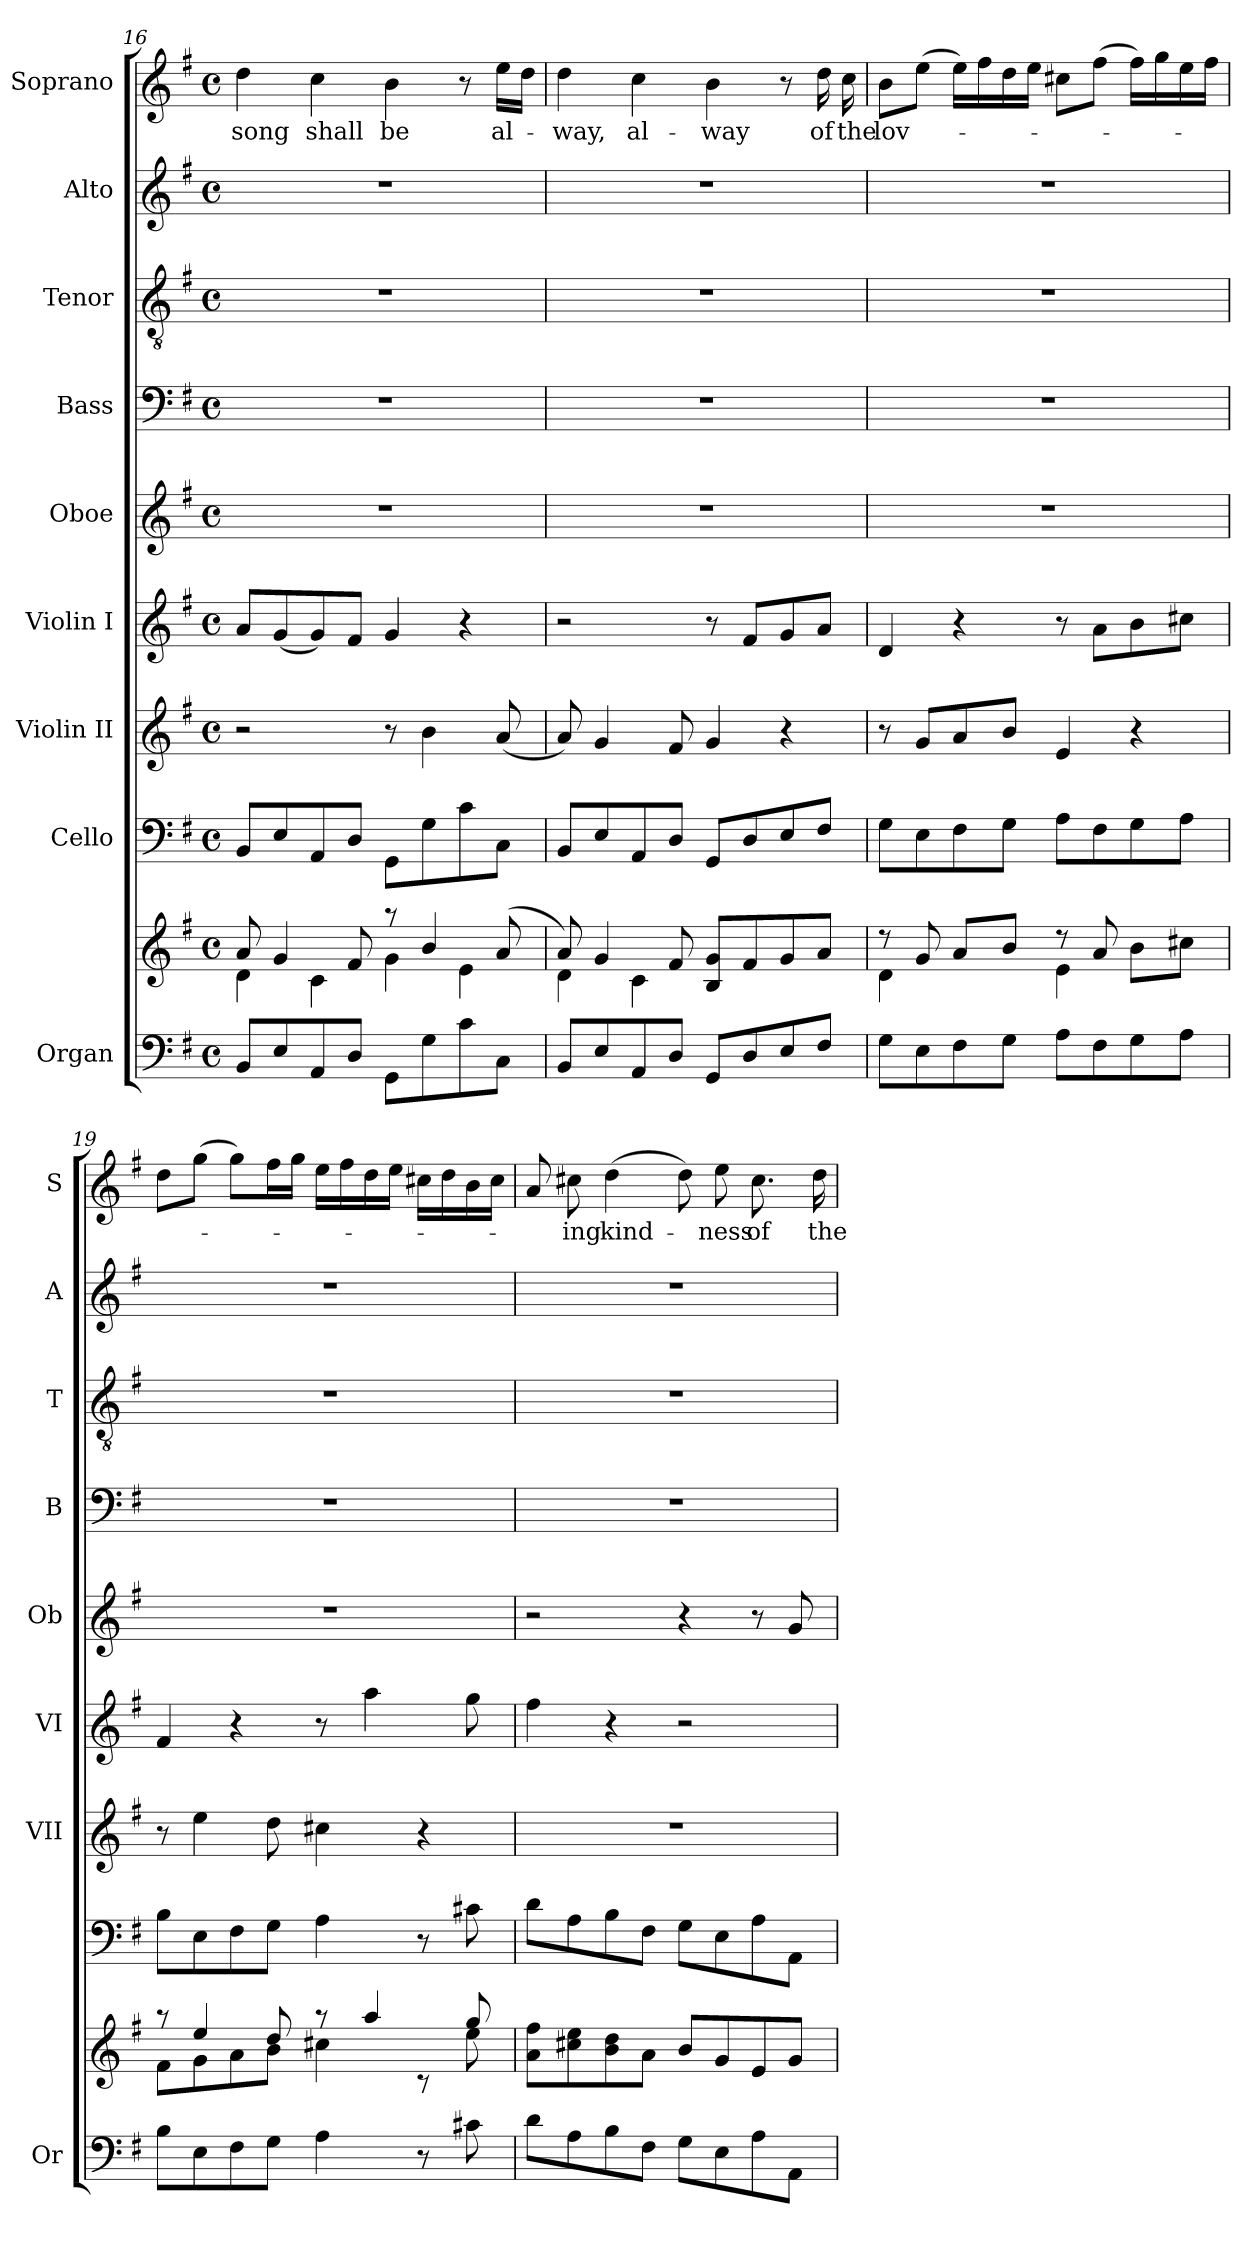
**kern	**kern	**kern	**kern	**kern	**kern	**kern	**kern	**kern	**kern	**text
*part9	*part9	*part8	*part7	*part6	*part5	*part4	*part3	*part2	*part1	*part1
*staff10	*staff9	*staff8	*staff7	*staff6	*staff5	*staff4	*staff3	*staff2	*staff1	*staff1
*I"Organ	*	*I"Cello	*I"Violin II	*I"Violin I	*I"Oboe	*I"Bass	*I"Tenor	*I"Alto	*I"Soprano	*
*I'Or	*	*	*I'VII	*I'VI	*I'Ob	*I'B	*I'T	*I'A	*I'S	*
*clefF4	*clefG2	*clefF4	*clefG2	*clefG2	*clefG2	*clefF4	*clefGv2	*clefG2	*clefG2	*
*k[f#]	*k[f#]	*k[f#]	*k[f#]	*k[f#]	*k[f#]	*k[f#]	*k[f#]	*k[f#]	*k[f#]	*
*G:	*G:	*G:	*G:	*G:	*G:	*G:	*G:	*G:	*G:	*
*M4/4	*M4/4	*M4/4	*M4/4	*M4/4	*M4/4	*M4/4	*M4/4	*M4/4	*M4/4	*
*met(c)	*met(c)	*met(c)	*met(c)	*met(c)	*met(c)	*met(c)	*met(c)	*met(c)	*met(c)	*
=16	=16	=16	=16	=16	=16	=16	=16	=16	=16	=16
*	*^	*	*	*	*	*	*	*	*	*
8BB/L	8a/	4d\	8BB/L	2r	8a/L	1r	1r	1r	1r	4dd\	song
8E/	4g/	.	8E/	.	(8g/	.	.	.	.	.	.
8AA/	.	4c\	8AA/	.	8g/)	.	.	.	.	4cc\	shall
8D/J	8f#/	.	8D/J	.	8f#/J	.	.	.	.	.	.
8GG\L	8raa	4g\	8GG\L	8r	4g/	.	.	.	.	4b\	be
8G\	4b/	.	8G\	4b\	.	.	.	.	.	.	.
8c\	.	4e\	8c\	.	4r	.	.	.	.	8r	.
8C\J	(8a/	.	8C\J	(8a/	.	.	.	.	.	16ee\LL	al-
.	.	.	.	.	.	.	.	.	.	16dd\JJ	.
=17	=17	=17	=17	=17	=17	=17	=17	=17	=17	=17	=17
8BB/L	8a/)	4d\	8BB/L	8a/)	2r	1r	1r	1r	1r	4dd\	-way,
8E/	4g/	.	8E/	4g/	.	.	.	.	.	.	.
8AA/	.	4c\	8AA/	.	.	.	.	.	.	4cc\	al-
8D/J	8f#/	.	8D/J	8f#/	.	.	.	.	.	.	.
8GG/L	8B/ 8g/L	2ryy	8GG/L	4g/	8r	.	.	.	.	4b\	-way
8D/	8f#/	.	8D/	.	8f#/L	.	.	.	.	.	.
8E/	8g/	.	8E/	4r	8g/	.	.	.	.	8r	.
8F#/J	8a/J	.	8F#/J	.	8a/J	.	.	.	.	16dd\	of
.	.	.	.	.	.	.	.	.	.	16cc\	the
!!LO:LB:g=z
=18	=18	=18	=18	=18	=18	=18	=18	=18	=18	=18	=18
8G\L	4d\	8rcc	8G\L	8r	4d/	1r	1r	1r	1r	8b\L	lov-
8E\	.	8g/	8E\	8g/L	.	.	.	.	.	(8ee\J	.
8F#\	8a/L	4ryy	8F#\	8a/	4r	.	.	.	.	16ee\LL)	.
.	.	.	.	.	.	.	.	.	.	16ff#\	.
8G\J	8b/J	.	8G\J	8b/J	.	.	.	.	.	16dd\	.
.	.	.	.	.	.	.	.	.	.	16ee\JJ	.
8A\L	4e\	8rdd	8A\L	4e/	8r	.	.	.	.	8cc#X\L	.
8F#\	.	8a/	8F#\	.	8a\L	.	.	.	.	(8ff#\J	.
8G\	8b\L	4ryy	8G\	4r	8b\	.	.	.	.	16ff#\LL)	.
.	.	.	.	.	.	.	.	.	.	16gg\	.
8A\J	8cc#X\J	.	8A\J	.	8cc#X\J	.	.	.	.	16ee\	.
.	.	.	.	.	.	.	.	.	.	16ff#\JJ	.
=19	=19	=19	=19	=19	=19	=19	=19	=19	=19	=19	=19
8B\L	8raa	8f#\L	8B\L	8r	4f#/	1r	1r	1r	1r	8dd\L	.
8E\	4ee/	8g\	8E\	4ee\	.	.	.	.	.	(8gg\J	.
8F#\	.	8a\	8F#\	.	4r	.	.	.	.	8gg\L)	.
8G\J	8dd/	8b\J	8G\J	8dd\	.	.	.	.	.	16ff#\L	.
.	.	.	.	.	.	.	.	.	.	16gg\JJ	.
4A\	8raa	4cc#X\	4A\	4cc#X\	8r	.	.	.	.	16ee\LL	.
.	.	.	.	.	.	.	.	.	.	16ff#\	.
.	4aa/	.	.	.	4aa\	.	.	.	.	16dd\	.
.	.	.	.	.	.	.	.	.	.	16ee\JJ	.
8r	.	8rc	8r	4r	.	.	.	.	.	16cc#X\LL	.
.	.	.	.	.	.	.	.	.	.	16dd\	.
8c#X\	8gg/	8ee\	8c#X\	.	8gg\	.	.	.	.	16b\	.
.	.	.	.	.	.	.	.	.	.	16cc#\JJ	.
*	*v	*v	*	*	*	*	*	*	*	*	*
=20	=20	=20	=20	=20	=20	=20	=20	=20	=20	=20
8d\L	8a\ 8ff#\L	8d\L	1r	4ff#\	2r	1r	1r	1r	8a/	.
8A\	8cc#X\ 8ee\	8A\	.	.	.	.	.	.	8cc#X\	-ing
8B\	8b\ 8dd\	8B\	.	4r	.	.	.	.	(4dd\	kind-
8F#\J	8a\J	8F#\J	.	.	.	.	.	.	.	.
8G\L	8b/L	8G\L	.	2r	4r	.	.	.	8dd\)	.
8E\	8g/	8E\	.	.	.	.	.	.	8ee\	-ness
8A\	8e/	8A\	.	.	8r	.	.	.	8.cc#\	of
8AA\J	8g/J	8AA\J	.	.	8g/	.	.	.	.	.
.	.	.	.	.	.	.	.	.	16dd\	the
=	=	=	=	=	=	=	=	=	=	=
*-	*-	*-	*-	*-	*-	*-	*-	*-	*-	*-
